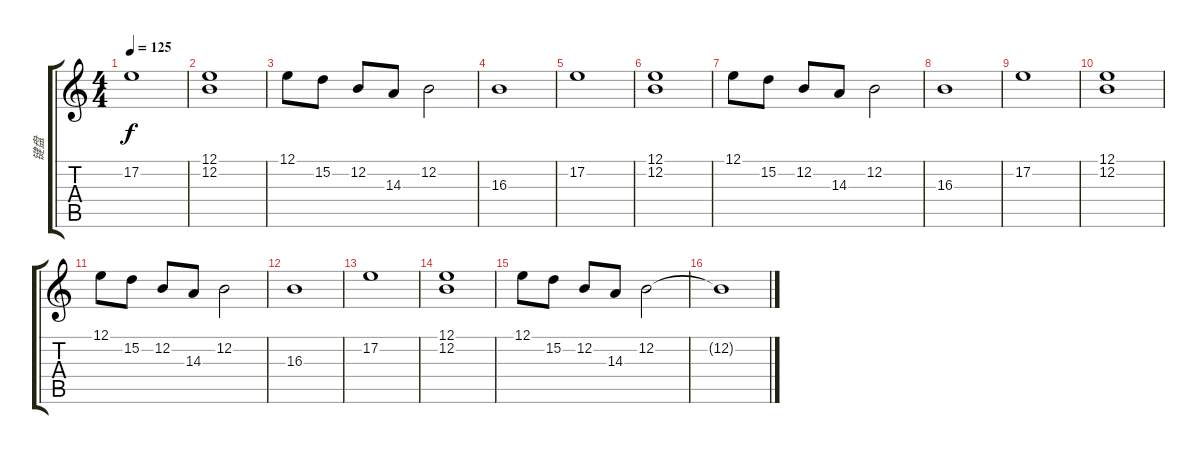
\track ("键盘" "键盘") {instrument stringensemble1}
\staff {score tabs}
\tuning (E4 B3 G3 D3 A2 E2) {hide}
\ts (4 4)
\tempo 125
\clef g2
\ks c
17.2.1{dy f} |
(12.1 12.2).1 |
12.1.8 15.2.8 12.2.8 14.3.8 12.2.2 |
16.3.1 |
17.2.1 |
(12.1 12.2).1 |
12.1.8 15.2.8 12.2.8 14.3.8 12.2.2 |
16.3.1 |
17.2.1 |
(12.1 12.2).1 |
12.1.8 15.2.8 12.2.8 14.3.8 12.2.2 |
16.3.1 |
17.2.1 |
(12.1 12.2).1 |
12.1.8 15.2.8 12.2.8 14.3.8 12.2.2 |
12.2{t}.1
